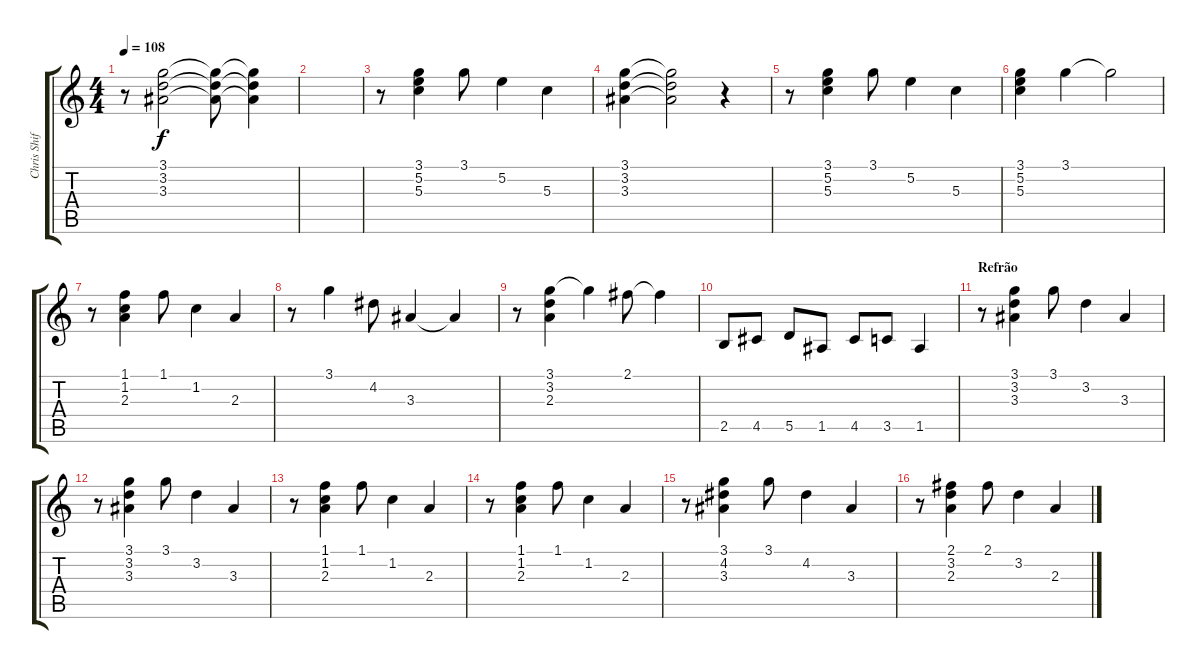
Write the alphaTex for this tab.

\track ("Chris Shifflet" "Chris Shif") {instrument electricguitarclean}
\staff {score tabs}
\tuning (E4 B3 G3 D3 A2 E2) {hide}
\ts (4 4)
\tempo 108
\clef g2
\ks c
r.8{dy f} (3.1 3.2 3.3).2 (3.1{t} 3.2{t} 3.3{t}).8 (3.1{t} 3.2{t} 3.3{t}).4 |
|
r.8 (3.1 5.2 5.3).4 3.1.8 5.2.4 5.3.4 |
(3.1 3.2 3.3).4 (3.1{t} 3.2{t} 3.3{t}).2 r.4 |
r.8 (3.1 5.2 5.3).4 3.1.8 5.2.4 5.3.4 |
(3.1 5.2 5.3).4 3.1.4 3.1{t}.2 |
r.8 (1.1 1.2 2.3).4 1.1.8 1.2.4 2.3.4 |
r.8 3.1.4 4.2.8 3.3.4 3.3{t}.4 |
r.8 (3.1 3.2 2.3).4 3.1{t}.4 2.1.8 2.1{t}.4 |
2.5.8 4.5.8 5.5.8 1.5.8 4.5.8 3.5.8 1.5.4 |
\section ("" "Refrão")
r.8 (3.1 3.2 3.3).4 3.1.8 3.2.4 3.3.4 |
r.8 (3.1 3.2 3.3).4 3.1.8 3.2.4 3.3.4 |
r.8 (1.1 1.2 2.3).4 1.1.8 1.2.4 2.3.4 |
r.8 (1.1 1.2 2.3).4 1.1.8 1.2.4 2.3.4 |
r.8 (3.1 4.2 3.3).4 3.1.8 4.2.4 3.3.4 |
r.8 (2.1 3.2 2.3).4 2.1.8 3.2.4 2.3.4
